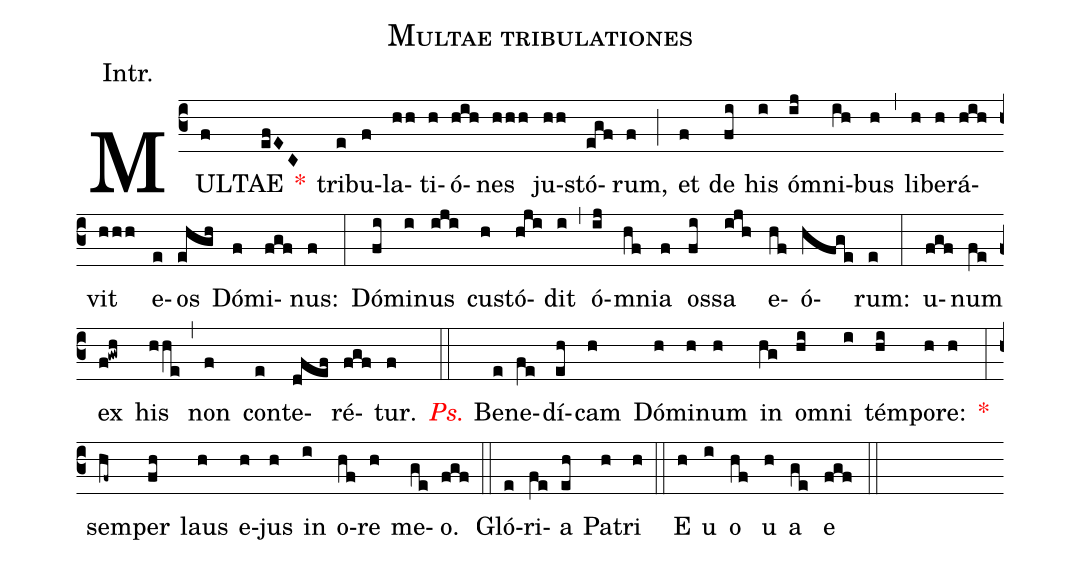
name:Multae tribulationes;
annotation:Intr.;
mode:II.;
office-part:Introit;
%%
(c3) MUL(f)TAE(efEC) <v>\red{*}</v>() tri(e)bu(f)la(hh)ti(h)ó(hih)nes(hhh) ju(hh)stó(egf)rum,(f) (;) et(f) de(fi) his(i) óm(ij)ni(ih)bus(h) (,) li(h)be(h)rá(hih)vit(hhh) e(e)os(ehgh) Dó(f)mi(fgf)nus:(f) (:) Dó(fi)mi(i)nus(iji) cu(h)stó(hji)dit(i) (,) ó(ij)mn(hf)ia(f) os(fi)sa(ijh) e(hf)ó(hfge)rum:(e) (:) u(fgf)num(fe) ex(f!gwh) his(hhe) (,) non(f) con(e)te(dfef)ré(fgf)tur.(f) (::) <v>\redit{Ps.}</v> Be(e)ne(fe)dí(eh)cam(h) Dó(h)mi(h)num(h) in(hg) o(hi)mni(i) tém(hi)po(h)re:(h) <v>\red{*}</v>(:) sem(hf~)per(fh) laus(h) e(h)jus(h) in(i) o(hf)re(h) me(ge)o.(fgf) (::) Gló(e)ri(fe)a(eh) Pa(h)tri(h) (::) E(h) u(i) o(hf) u(h) a(ge) e(fgf) (::)
